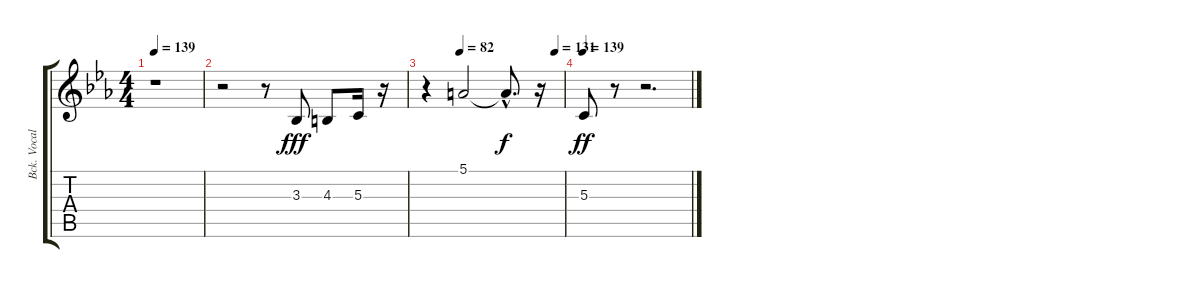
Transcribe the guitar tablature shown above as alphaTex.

\track ("Bck. Vocal" "Bck. Vocal") {instrument altosax}
\staff {score tabs}
\tuning (E4 B3 G3 D3 A2 E2) {hide}
\ts (4 4)
\tempo 139
\clef g2
\ks cminor
r.1{dy ff} |
r.2 r.8 3.3.8{dy fff} 4.3.8 5.3.16 r.16 |
\tempo (82 0.25)
\tempo (131 0.9375)
r.4 5.1.2 5.1{hac t}.8{d dy f} r.16 |
\tempo 139
5.3.8{dy ff} r.8 r.2{d}
